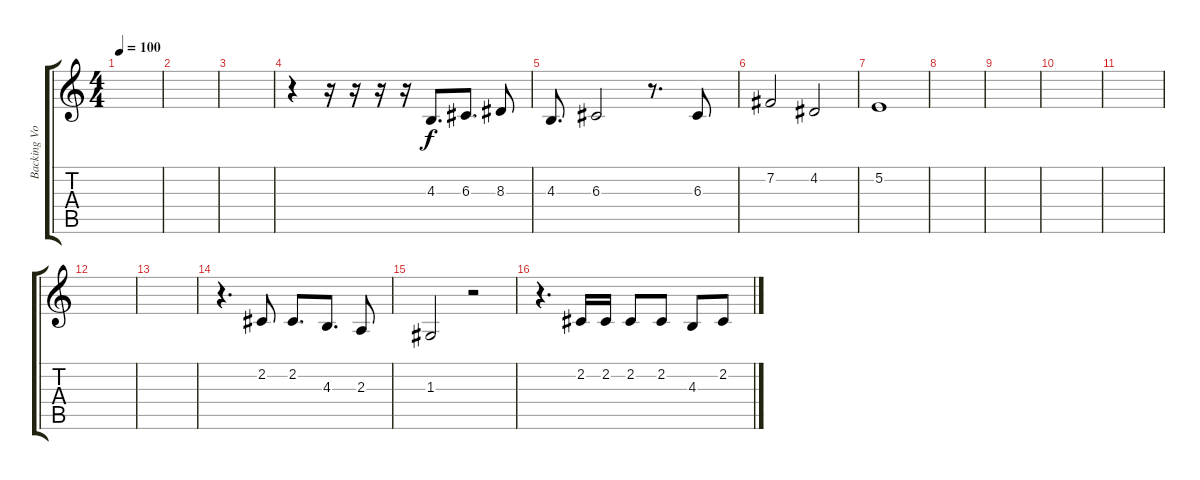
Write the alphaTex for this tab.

\track ("Backing Vocals 1" "Backing Vo") {instrument lead3calliope}
\staff {score tabs}
\tuning (E4 B3 G3 D3 A2 E2) {hide}
\ts (4 4)
\tempo 100
\clef g2
\ks c
|
|
|
r.4 r.16 r.16 r.16 r.16 4.3.8{d} 6.3.8{d} 8.3.8 |
4.3.8{d} 6.3.2 r.8{d} 6.3.8 |
7.2.2 4.2.2 |
5.2.1 |
|
|
|
|
|
|
r.4{d} 2.2.8 2.2.8{d} 4.3.8{d} 2.3.8 |
1.3.2 r.2 |
r.4{d} 2.2.16 2.2.16 2.2.8 2.2.8 4.3.8 2.2.8
